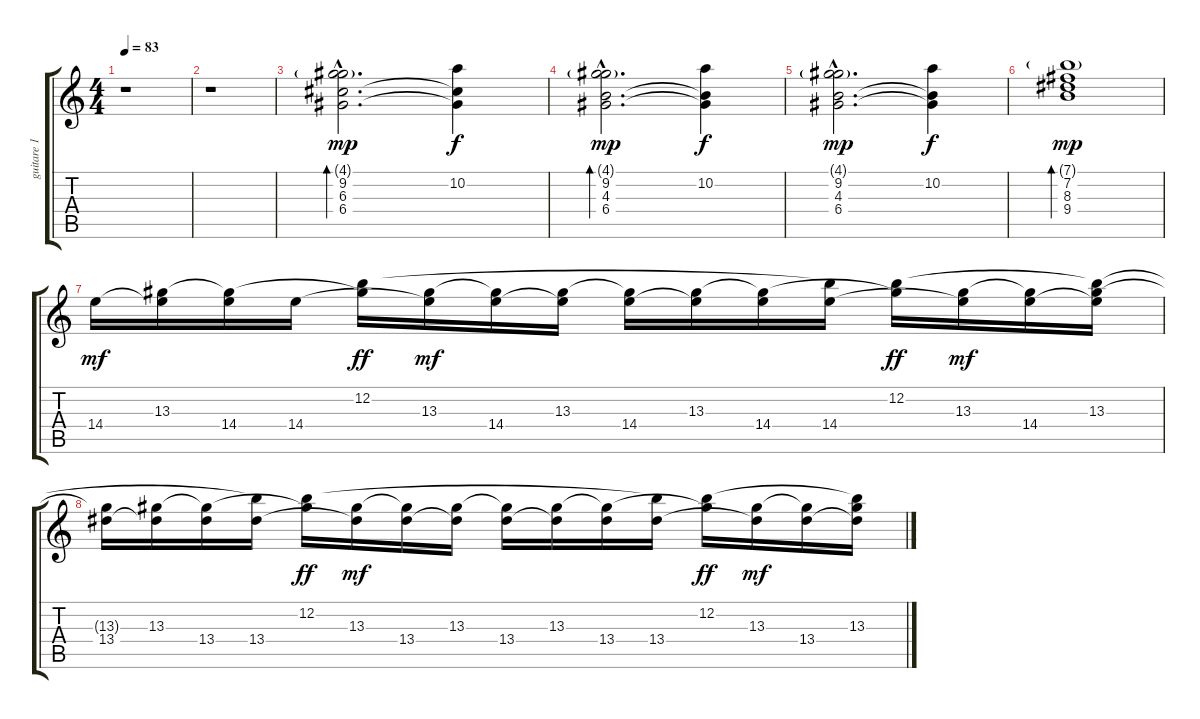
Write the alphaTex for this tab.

\track ("guitare 1 Dr" "guitare 1 ") {instrument electricguitarjazz}
\staff {score tabs}
\tuning (E4 B3 G3 D3 A2 E2) {hide}
\ts (4 4)
\tempo 83
\clef g2
\ks c
r.1{dy f} |
r.1 |
(4.1{g hac} 9.2{hac} 6.3{hac} 6.4{hac}).2{d bd 120 dy mp} (10.2 6.3{t} 6.4{t}).4{dy f} |
(4.1{g hac} 9.2{hac} 4.3{hac} 6.4{hac}).2{d bd 120 dy mp} (10.2 4.3{t} 6.4{t}).4{dy f} |
(4.1{g hac} 9.2{hac} 4.3{hac} 6.4{hac}).2{d dy mp} (10.2 4.3{t} 6.4{t}).4{dy f} |
(7.1{g} 7.2 8.3 9.4).1{bd 120 dy mp} |
14.4.16{dy mf} (13.3 14.4{t}).16 (13.3{t} 14.4).16 14.4.16 (12.2 13.3{t}).16{dy ff} (13.3 14.4{t}).16{dy mf} (13.3{t} 14.4).16 (13.3 14.4{t}).16 (13.3{t} 14.4).16 (13.3 14.4{t}).16 (13.3{t} 14.4).16 (12.2{t} 14.4).16 (12.2 13.3{t}).16{dy ff} (13.3 14.4{t}).16{dy mf} (13.3{t} 14.4).16 (12.2{t} 13.3 14.4{t}).16 |
(13.3{t} 13.4).16 (13.3 13.4{t}).16 (13.3{t} 13.4).16 (12.2{t} 13.4).16 (12.2 13.3{t}).16{dy ff} (13.3 13.4{t}).16{dy mf} (13.3{t} 13.4).16 (13.3 13.4{t}).16 (13.3{t} 13.4).16 (13.3 13.4{t}).16 (13.3{t} 13.4).16 (12.2{t} 13.4).16 (12.2 13.3{t}).16{dy ff} (13.3 13.4{t}).16{dy mf} (13.3{t} 13.4).16 (12.2{t} 13.3 13.4{t}).16
